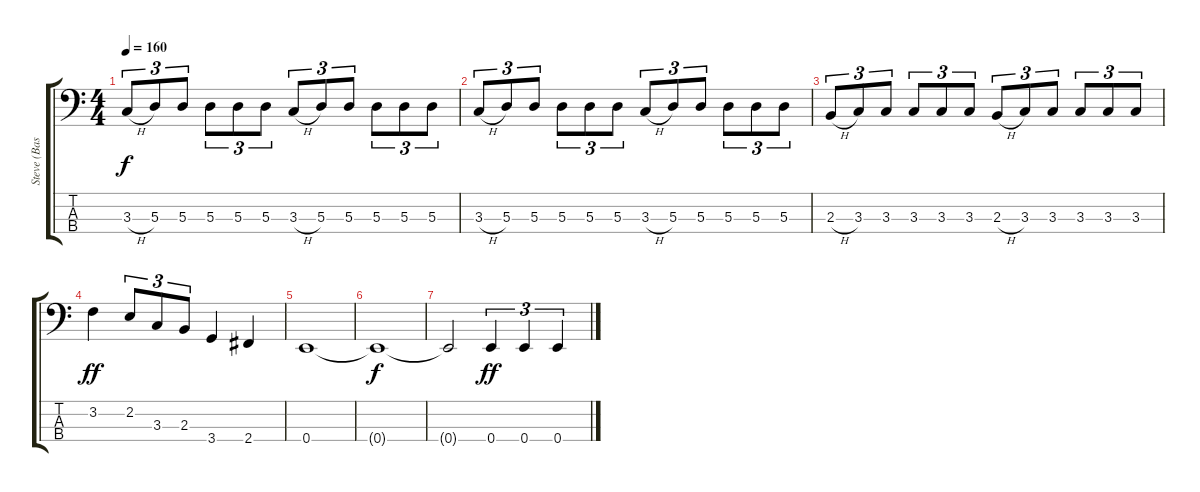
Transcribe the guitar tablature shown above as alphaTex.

\track ("Steve (Bass)" "Steve (Bas") {instrument electricbassfinger}
\staff {score tabs}
\tuning (G2 D2 A1 E1) {hide}
\ts (4 4)
\tempo 160
\clef f4
\ks c
3.3{h}.8{tu (3 2) dy f} 5.3.8{tu (3 2)} 5.3.8{tu (3 2)} 5.3.8{tu (3 2)} 5.3.8{tu (3 2)} 5.3.8{tu (3 2)} 3.3{h}.8{tu (3 2)} 5.3.8{tu (3 2)} 5.3.8{tu (3 2)} 5.3.8{tu (3 2)} 5.3.8{tu (3 2)} 5.3.8{tu (3 2)} |
3.3{h}.8{tu (3 2)} 5.3.8{tu (3 2)} 5.3.8{tu (3 2)} 5.3.8{tu (3 2)} 5.3.8{tu (3 2)} 5.3.8{tu (3 2)} 3.3{h}.8{tu (3 2)} 5.3.8{tu (3 2)} 5.3.8{tu (3 2)} 5.3.8{tu (3 2)} 5.3.8{tu (3 2)} 5.3.8{tu (3 2)} |
2.3{h}.8{tu (3 2)} 3.3.8{tu (3 2)} 3.3.8{tu (3 2)} 3.3.8{tu (3 2)} 3.3.8{tu (3 2)} 3.3.8{tu (3 2)} 2.3{h}.8{tu (3 2)} 3.3.8{tu (3 2)} 3.3.8{tu (3 2)} 3.3.8{tu (3 2)} 3.3.8{tu (3 2)} 3.3.8{tu (3 2)} |
3.2.4{dy ff} 2.2.8{tu (3 2)} 3.3.8{tu (3 2)} 2.3.8{tu (3 2)} 3.4.4 2.4.4 |
0.4.1 |
0.4{t}.1{dy f} |
0.4{t}.2 0.4.4{tu (3 2) dy ff volume 2} 0.4.4{tu (3 2)} 0.4.4{tu (3 2)}
